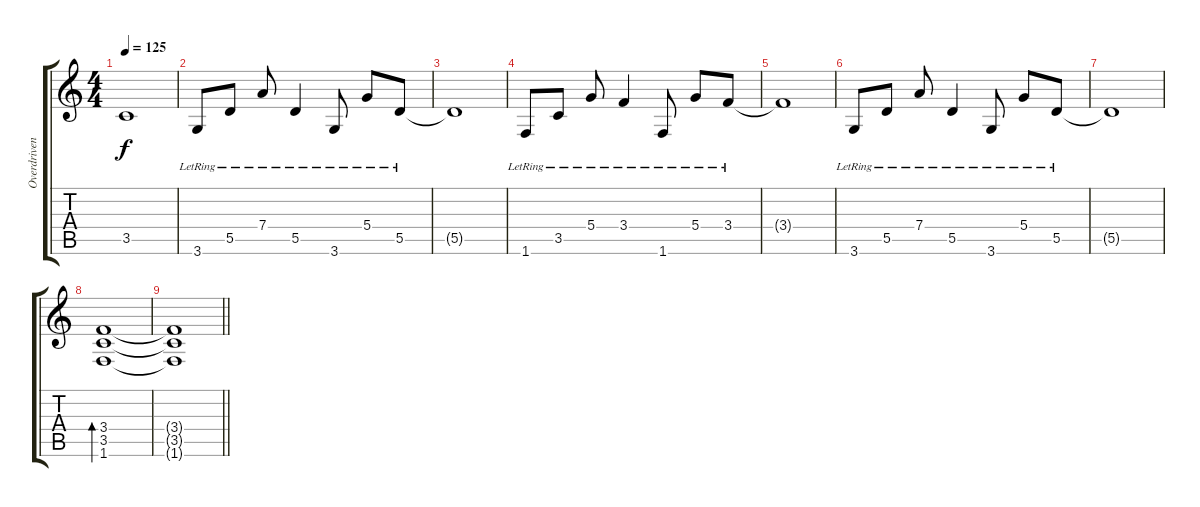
\track ("Overdriven" "Overdriven") {instrument electricguitarclean}
\staff {score tabs}
\tuning (E4 B3 G3 D3 A2 E2) {hide}
\ts (4 4)
\tempo 125
\clef g2
\ks c
3.5{t}.1{dy f} |
3.6{lr}.8 5.5{lr}.8 7.4{lr}.8 5.5{lr}.4 3.6{lr}.8 5.4{lr}.8 5.5{lr}.8 |
5.5{t}.1 |
1.6{lr}.8 3.5{lr}.8 5.4{lr}.8 3.4{lr}.4 1.6{lr}.8 5.4{lr}.8 3.4{lr}.8 |
3.4{t}.1 |
3.6{lr}.8 5.5{lr}.8 7.4{lr}.8 5.5{lr}.4 3.6{lr}.8 5.4{lr}.8 5.5{lr}.8 |
5.5{t}.1 |
(3.4 3.5 1.6).1{bd 480} |
\barLineRight lightlight
(3.4{t} 3.5{t} 1.6{t}).1
